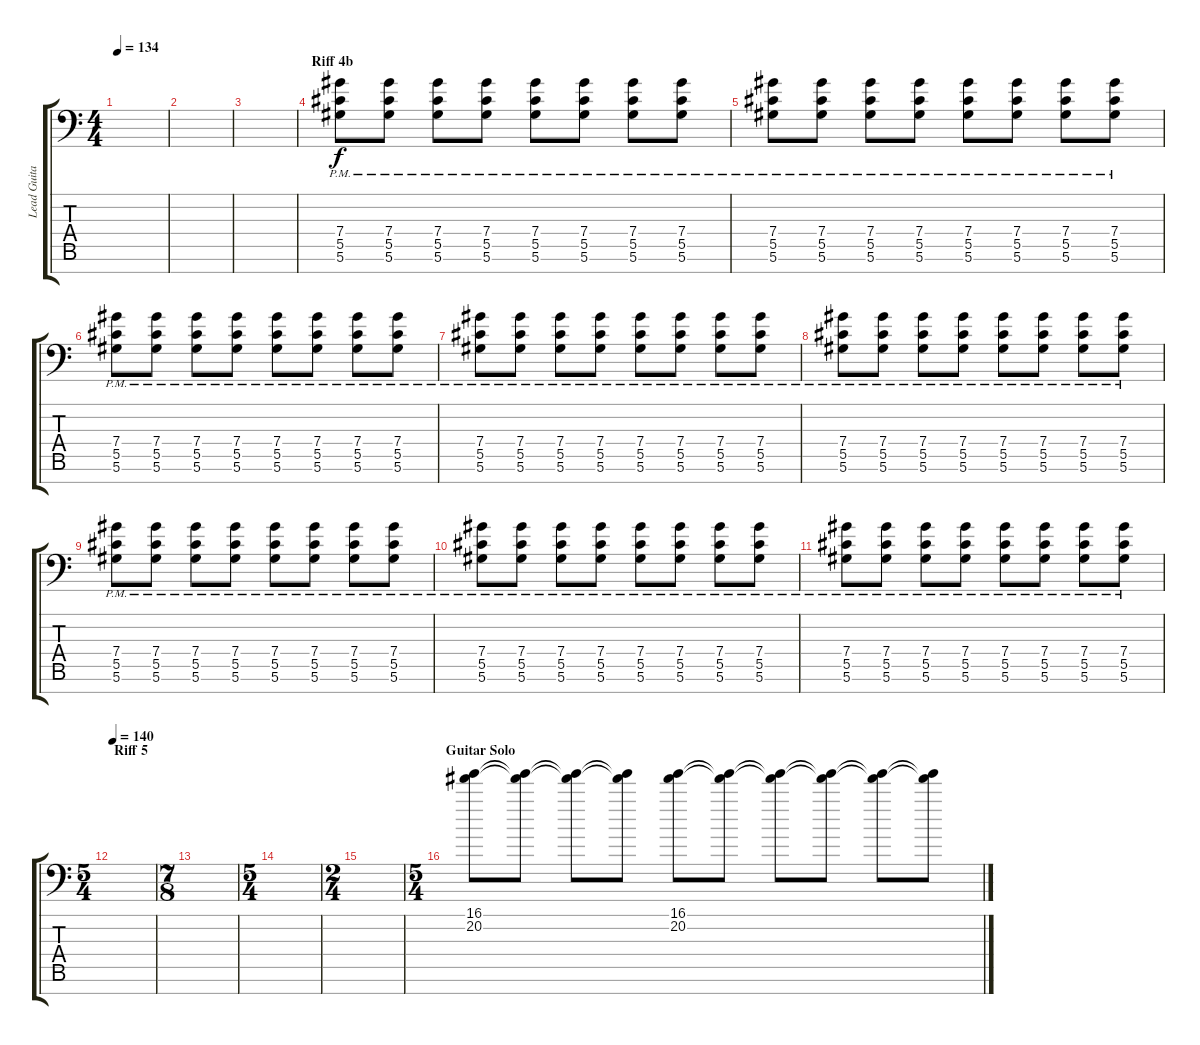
\track ("Lead Guitar" "Lead Guita") {instrument distortionguitar}
\staff {score tabs}
\tuning (Eb4 Bb3 Gb3 Db3 Ab2 Eb2 Bb1) {hide}
\ts (4 4)
\tempo 134
\clef f4
\ks c
|
|
|
\section ("" "Riff 4b")
(7.4{pm} 5.5{pm} 5.6{pm}).8 (7.4{pm} 5.5{pm} 5.6{pm}).8 (7.4{pm} 5.5{pm} 5.6{pm}).8 (7.4{pm} 5.5{pm} 5.6{pm}).8 (7.4{pm} 5.5{pm} 5.6{pm}).8 (7.4{pm} 5.5{pm} 5.6{pm}).8 (7.4{pm} 5.5{pm} 5.6{pm}).8 (7.4{pm} 5.5{pm} 5.6{pm}).8 |
(7.4{pm} 5.5{pm} 5.6{pm}).8 (7.4{pm} 5.5{pm} 5.6{pm}).8 (7.4{pm} 5.5{pm} 5.6{pm}).8 (7.4{pm} 5.5{pm} 5.6{pm}).8 (7.4{pm} 5.5{pm} 5.6{pm}).8 (7.4{pm} 5.5{pm} 5.6{pm}).8 (7.4{pm} 5.5{pm} 5.6{pm}).8 (7.4{pm} 5.5{pm} 5.6{pm}).8 |
(7.4{pm} 5.5{pm} 5.6{pm}).8 (7.4{pm} 5.5{pm} 5.6{pm}).8 (7.4{pm} 5.5{pm} 5.6{pm}).8 (7.4{pm} 5.5{pm} 5.6{pm}).8 (7.4{pm} 5.5{pm} 5.6{pm}).8 (7.4{pm} 5.5{pm} 5.6{pm}).8 (7.4{pm} 5.5{pm} 5.6{pm}).8 (7.4{pm} 5.5{pm} 5.6{pm}).8 |
(7.4{pm} 5.5{pm} 5.6{pm}).8 (7.4{pm} 5.5{pm} 5.6{pm}).8 (7.4{pm} 5.5{pm} 5.6{pm}).8 (7.4{pm} 5.5{pm} 5.6{pm}).8 (7.4{pm} 5.5{pm} 5.6{pm}).8 (7.4{pm} 5.5{pm} 5.6{pm}).8 (7.4{pm} 5.5{pm} 5.6{pm}).8 (7.4{pm} 5.5{pm} 5.6{pm}).8 |
(7.4{pm} 5.5{pm} 5.6{pm}).8 (7.4{pm} 5.5{pm} 5.6{pm}).8 (7.4{pm} 5.5{pm} 5.6{pm}).8 (7.4{pm} 5.5{pm} 5.6{pm}).8 (7.4{pm} 5.5{pm} 5.6{pm}).8 (7.4{pm} 5.5{pm} 5.6{pm}).8 (7.4{pm} 5.5{pm} 5.6{pm}).8 (7.4{pm} 5.5{pm} 5.6{pm}).8 |
(7.4{pm} 5.5{pm} 5.6{pm}).8 (7.4{pm} 5.5{pm} 5.6{pm}).8 (7.4{pm} 5.5{pm} 5.6{pm}).8 (7.4{pm} 5.5{pm} 5.6{pm}).8 (7.4{pm} 5.5{pm} 5.6{pm}).8 (7.4{pm} 5.5{pm} 5.6{pm}).8 (7.4{pm} 5.5{pm} 5.6{pm}).8 (7.4{pm} 5.5{pm} 5.6{pm}).8 |
(7.4{pm} 5.5{pm} 5.6{pm}).8 (7.4{pm} 5.5{pm} 5.6{pm}).8 (7.4{pm} 5.5{pm} 5.6{pm}).8 (7.4{pm} 5.5{pm} 5.6{pm}).8 (7.4{pm} 5.5{pm} 5.6{pm}).8 (7.4{pm} 5.5{pm} 5.6{pm}).8 (7.4{pm} 5.5{pm} 5.6{pm}).8 (7.4{pm} 5.5{pm} 5.6{pm}).8 |
(7.4{pm} 5.5{pm} 5.6{pm}).8 (7.4{pm} 5.5{pm} 5.6{pm}).8 (7.4{pm} 5.5{pm} 5.6{pm}).8 (7.4{pm} 5.5{pm} 5.6{pm}).8 (7.4{pm} 5.5{pm} 5.6{pm}).8 (7.4{pm} 5.5{pm} 5.6{pm}).8 (7.4{pm} 5.5{pm} 5.6{pm}).8 (7.4{pm} 5.5{pm} 5.6{pm}).8 |
\ts (5 4)
\section ("" "Riff 5")
\tempo 140
|
\ts (7 8)
|
\ts (5 4)
|
\ts (2 4)
|
\ts (5 4)
\section ("" "Guitar Solo")
(16.1 20.2).8{instrument overdrivenguitar} (16.1{t} 20.2{t}).8 (16.1{t} 20.2{t}).8 (16.1{t} 20.2{t}).8 (16.1 20.2).8 (16.1{t} 20.2{t}).8 (16.1{t} 20.2{t}).8 (16.1{t} 20.2{t}).8 (16.1{t} 20.2{t}).8 (16.1{t} 20.2{t}).8
